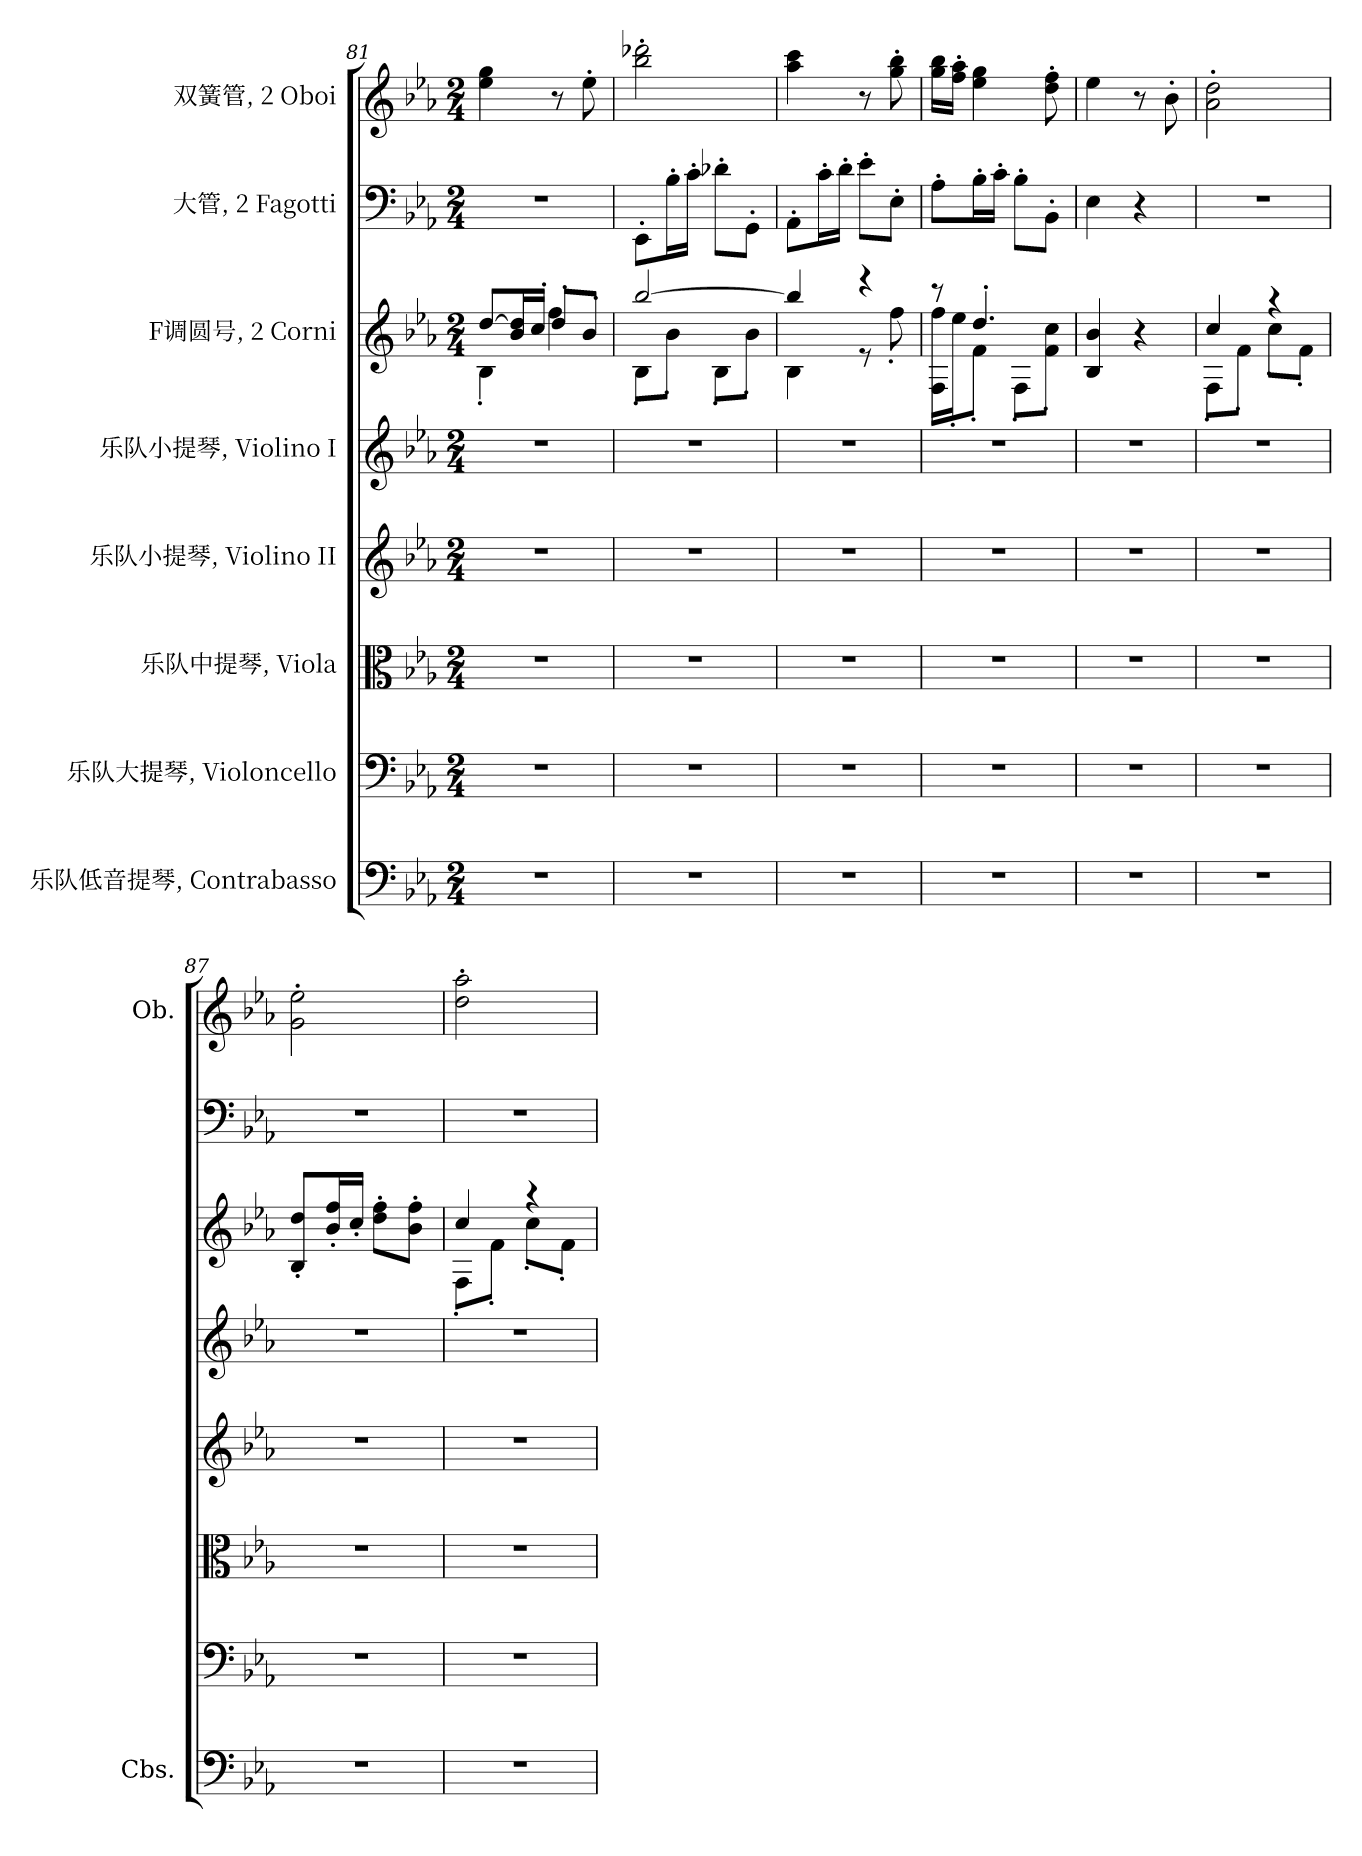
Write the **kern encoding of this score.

**kern	**kern	**kern	**kern	**kern	**kern	**kern	**kern
*part8	*part7	*part6	*part5	*part4	*part3	*part2	*part1
*staff8	*staff7	*staff6	*staff5	*staff4	*staff3	*staff2	*staff1
*I"乐队低音提琴, Contrabasso	*I"乐队大提琴, Violoncello	*I"乐队中提琴, Viola	*I"乐队小提琴, Violino II	*I"乐队小提琴, Violino I	*I"F调圆号, 2 Corni	*I"大管, 2 Fagotti	*I"双簧管, 2 Oboi
*I'Cbs.	*	*	*	*	*	*	*I'Ob.
*clefF4	*clefF4	*clefC3	*clefG2	*clefG2	*clefG2	*clefF4	*clefG2
*ITrd7c12	*	*	*	*	*ITrd4c7	*	*
*k[b-e-a-]	*k[b-e-a-]	*k[b-e-a-]	*k[b-e-a-]	*k[b-e-a-]	*k[b-e-a-d-]	*k[b-e-a-]	*k[b-e-a-]
*M2/4	*M2/4	*M2/4	*M2/4	*M2/4	*M2/4	*M2/4	*M2/4
=81	=81	=81	=81	=81	=81	=81	=81
*	*	*	*	*	*^	*	*
2r	2r	2r	2r	2r	[8g/L	4E-'\	2r	4ee-\ 4gg\
.	.	.	.	.	16e-/ 16g/]L	.	.	.
.	.	.	.	.	16f'/JJ	.	.	.
.	.	.	.	.	8g'/L	4b-\	.	8r
.	.	.	.	.	8e-'/J	.	.	8ee-'\
!!LO:PB:g=z
=82	=82	=82	=82	=82	=82	=82	=82	=82
2r	2r	2r	2r	2r	[2ee-/	8E-'\L	8EE-'\L	2bb-\' 2ddd-X\'
.	.	.	.	.	.	8e-'\J	16B-'\L	.
.	.	.	.	.	.	.	16c'\JJ	.
.	.	.	.	.	.	8E-'\L	8d-X'\L	.
.	.	.	.	.	.	8e-'\J	8GG'\J	.
=83	=83	=83	=83	=83	=83	=83	=83	=83
2r	2r	2r	2r	2r	4ee-/]	4E-\	8AA-'\L	4aa-\ 4ccc\
.	.	.	.	.	.	.	16c'\L	.
.	.	.	.	.	.	.	16d'\JJ	.
.	.	.	.	.	4r	8r	8e-'\L	8r
.	.	.	.	.	.	8b-'\	8E-'\J	8gg\' 8bb-\'
=84	=84	=84	=84	=84	=84	=84	=84	=84
2r	2r	2r	2r	2r	8r	16BB-\ 16b-\LL	8A-'\L	16gg\ 16bb-\LL
.	.	.	.	.	.	16a-'\J	.	16ff\' 16aa-\'JJ
.	.	.	.	.	4.g'/	8B-'\J	16B-'\L	4ee-\ 4gg\
.	.	.	.	.	.	.	16c'\JJ	.
.	.	.	.	.	.	8BB-'\L	8B-'\L	.
.	.	.	.	.	.	8B-\' 8f\'J	8BB-'\J	8dd\' 8ff\'
*	*	*	*	*	*v	*v	*	*
=85	=85	=85	=85	=85	=85	=85	=85
2r	2r	2r	2r	2r	4E-/ 4e-/	4E-\	4ee-\
.	.	.	.	.	4r	4r	8r
.	.	.	.	.	.	.	8b-'\
=86	=86	=86	=86	=86	=86	=86	=86
*	*	*	*	*	*^	*	*
2r	2r	2r	2r	2r	4f/	8BB-'\L	2r	2a-\' 2dd\'
.	.	.	.	.	.	8B-'\J	.	.
.	.	.	.	.	4r	8f'\L	.	.
.	.	.	.	.	.	8B-'\J	.	.
*	*	*	*	*	*v	*v	*	*
=87	=87	=87	=87	=87	=87	=87	=87
2r	2r	2r	2r	2r	8E-/' 8g/'L	2r	2g\' 2ee-\'
.	.	.	.	.	16e-/' 16b-/'L	.	.
.	.	.	.	.	16f'/JJ	.	.
.	.	.	.	.	8g\' 8b-\'L	.	.
.	.	.	.	.	8e-\' 8b-\'J	.	.
=88	=88	=88	=88	=88	=88	=88	=88
*	*	*	*	*	*^	*	*
2r	2r	2r	2r	2r	4f/	8BB-'\L	2r	2dd\' 2aa-\'
.	.	.	.	.	.	8B-'\J	.	.
.	.	.	.	.	4r	8f'\L	.	.
.	.	.	.	.	.	8B-'\J	.	.
*	*	*	*	*	*v	*v	*	*
=	=	=	=	=	=	=	=
*-	*-	*-	*-	*-	*-	*-	*-
